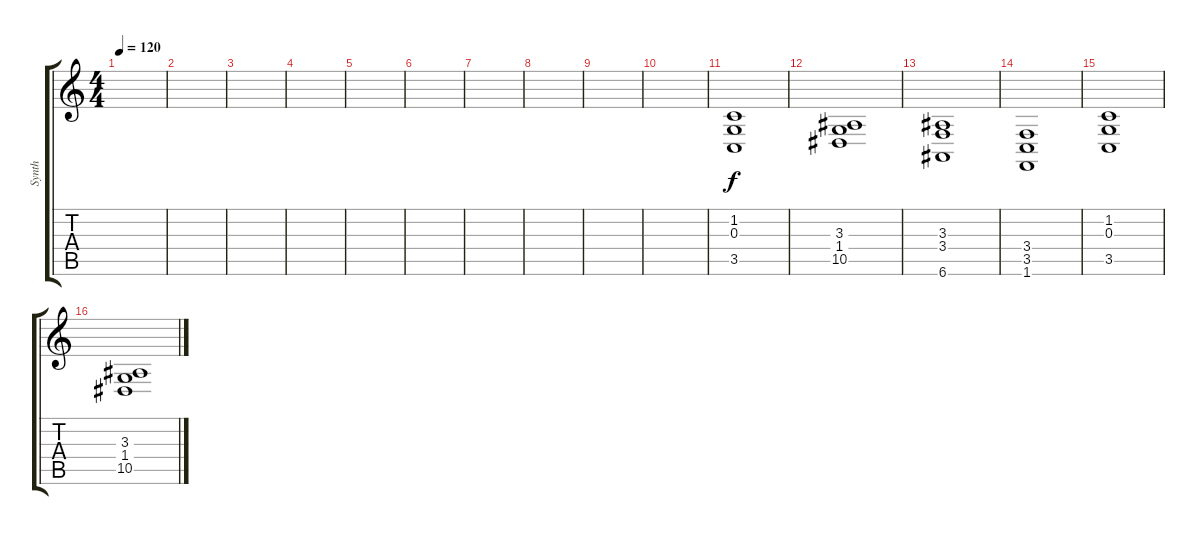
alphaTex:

\track ("Synth" "Synth") {instrument synthstrings1}
\staff {score tabs}
\tuning (E4 B3 G3 D3 A2 E2) {hide}
\ts (4 4)
\tempo 120
\clef g2
\ks c
|
|
|
|
|
|
|
|
|
|
(1.2 0.3 3.5).1 |
(3.3 1.4 10.5).1 |
(3.3 3.4 6.6).1 |
(3.4 3.5 1.6).1 |
(1.2 0.3 3.5).1 |
(3.3 1.4 10.5).1
